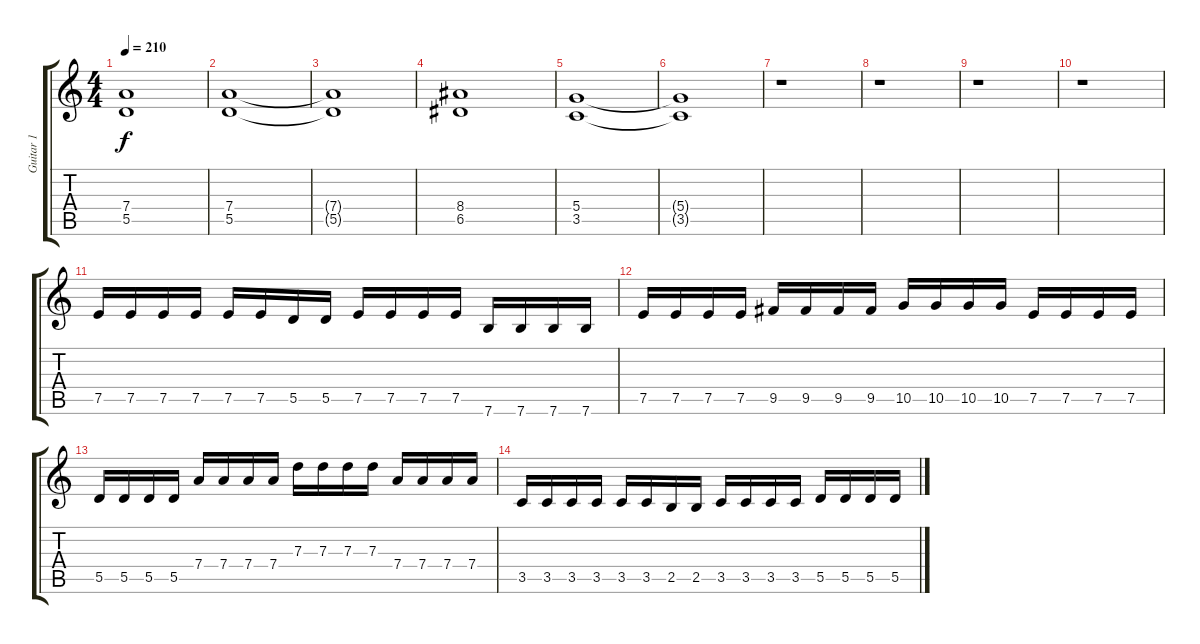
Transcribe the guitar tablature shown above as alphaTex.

\track ("Guitar 1" "Guitar 1") {instrument distortionguitar}
\staff {score tabs}
\tuning (E4 B3 G3 D3 A2 E2) {hide}
\ts (4 4)
\tempo 210
\clef g2
\ks c
(7.4{t} 5.5{t}).1{dy f} |
(7.4 5.5).1 |
(7.4{t} 5.5{t}).1 |
(8.4 6.5).1 |
(5.4 3.5).1 |
(5.4{t} 3.5{t}).1 |
r.1 |
r.1 |
r.1 |
r.1 |
7.5.16{volume 16 balance 8} 7.5.16 7.5.16 7.5.16 7.5.16 7.5.16 5.5.16 5.5.16 7.5.16 7.5.16 7.5.16 7.5.16 7.6.16 7.6.16 7.6.16 7.6.16 |
7.5.16 7.5.16 7.5.16 7.5.16 9.5.16 9.5.16 9.5.16 9.5.16 10.5.16 10.5.16 10.5.16 10.5.16 7.5.16 7.5.16 7.5.16 7.5.16 |
5.5.16 5.5.16 5.5.16 5.5.16 7.4.16 7.4.16 7.4.16 7.4.16 7.3.16 7.3.16 7.3.16 7.3.16 7.4.16 7.4.16 7.4.16 7.4.16 |
3.5.16 3.5.16 3.5.16 3.5.16 3.5.16 3.5.16 2.5.16 2.5.16 3.5.16 3.5.16 3.5.16 3.5.16 5.5.16 5.5.16 5.5.16 5.5.16
